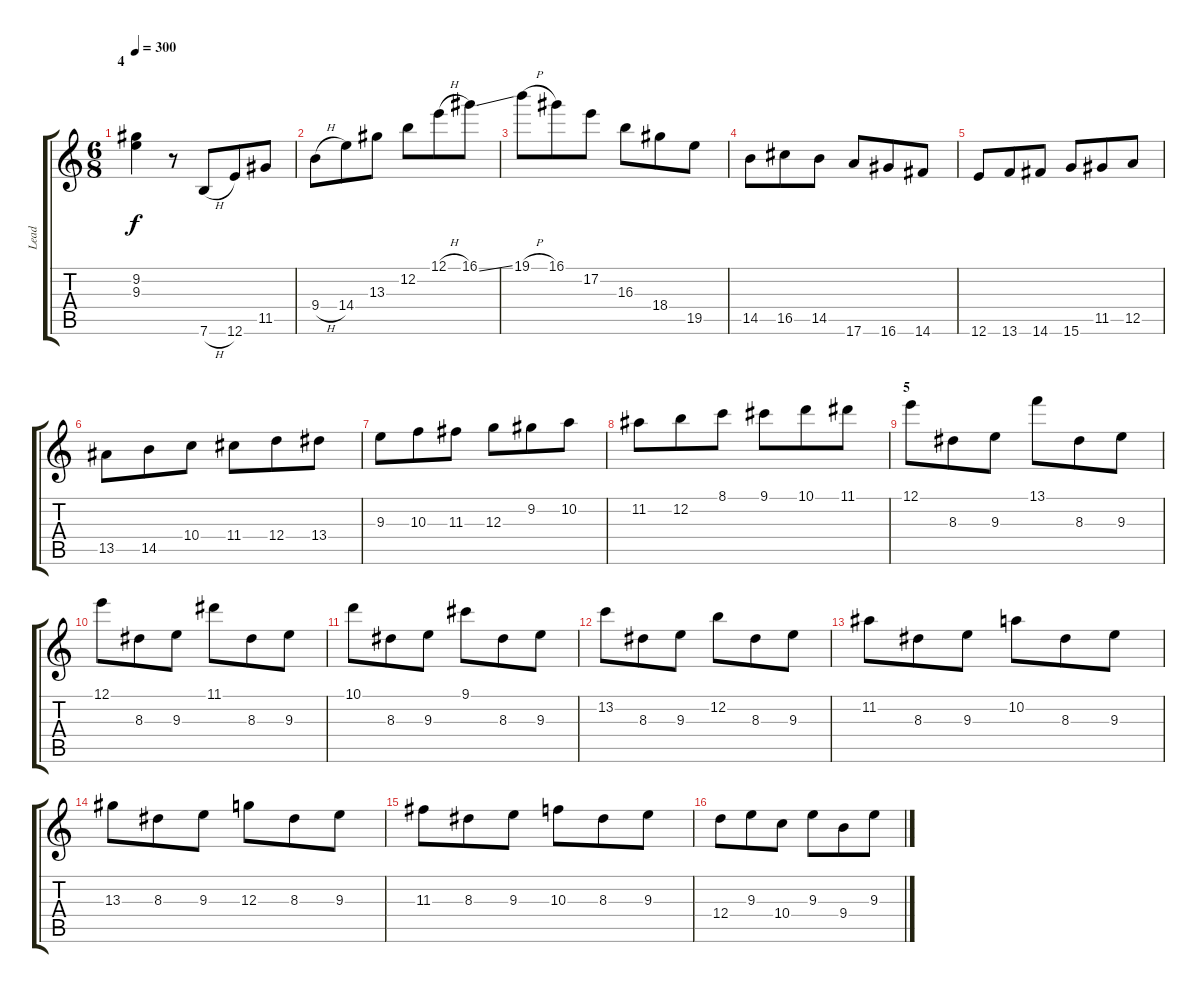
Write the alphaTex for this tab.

\track ("Lead" "Lead") {instrument distortionguitar}
\staff {score tabs}
\tuning (E4 B3 G3 D3 A2 E2) {hide}
\ts (6 8)
\section ("" "4")
\tempo 300
\clef g2
\ks c
(9.2 9.3).4{dy f} r.8 7.6{h}.8 12.6.8 11.5.8 |
9.4{h}.8 14.4.8 13.3.8 12.2.8 12.1{h}.8 16.1{ss}.8 |
19.1{h}.8 16.1.8 17.2.8 16.3.8 18.4.8 19.5.8 |
14.5.8 16.5.8 14.5.8 17.6.8 16.6.8 14.6.8 |
12.6.8 13.6.8 14.6.8 15.6.8 11.5.8 12.5.8 |
13.5.8 14.5.8 10.4.8 11.4.8 12.4.8 13.4.8 |
9.3.8 10.3.8 11.3.8 12.3.8 9.2.8 10.2.8 |
11.2.8 12.2.8 8.1.8 9.1.8 10.1.8 11.1.8 |
\section ("" "5")
12.1.8 8.3.8 9.3.8 13.1.8 8.3.8 9.3.8 |
12.1.8 8.3.8 9.3.8 11.1.8 8.3.8 9.3.8 |
10.1.8 8.3.8 9.3.8 9.1.8 8.3.8 9.3.8 |
13.2.8 8.3.8 9.3.8 12.2.8 8.3.8 9.3.8 |
11.2.8 8.3.8 9.3.8 10.2.8 8.3.8 9.3.8 |
13.3.8 8.3.8 9.3.8 12.3.8 8.3.8 9.3.8 |
11.3.8 8.3.8 9.3.8 10.3.8 8.3.8 9.3.8 |
12.4.8 9.3.8 10.4.8 9.3.8 9.4.8 9.3.8
